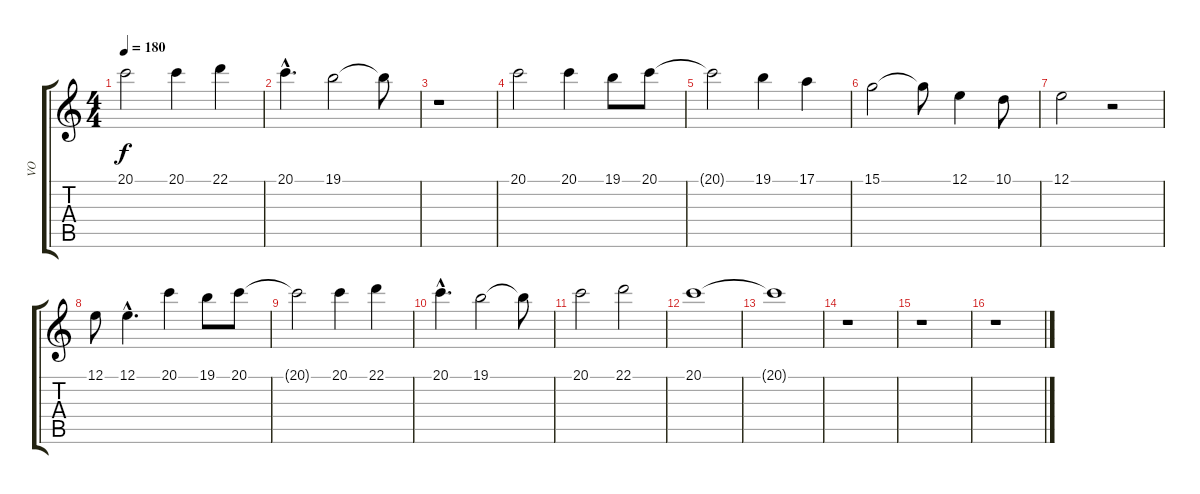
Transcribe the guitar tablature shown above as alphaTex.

\track ("VO" "VO") {instrument englishhorn}
\staff {score tabs}
\tuning (E4 B3 G3 D3 A2 E2) {hide}
\ts (4 4)
\tempo 180
\clef g2
\ks c
20.1{t}.2{dy f} 20.1.4 22.1.4 |
20.1{hac}.4{d} 19.1.2 19.1{t}.8 |
r.1 |
20.1.2 20.1.4 19.1.8 20.1.8 |
20.1{t}.2 19.1.4 17.1.4 |
15.1.2 15.1{t}.8 12.1.4 10.1.8 |
12.1.2 r.2 |
12.1.8 12.1{hac}.4{d} 20.1.4 19.1.8 20.1.8 |
20.1{t}.2 20.1.4 22.1.4 |
20.1{hac}.4{d} 19.1.2 19.1{t}.8 |
20.1.2 22.1.2 |
20.1.1 |
20.1{t}.1 |
r.1 |
r.1 |
r.1
